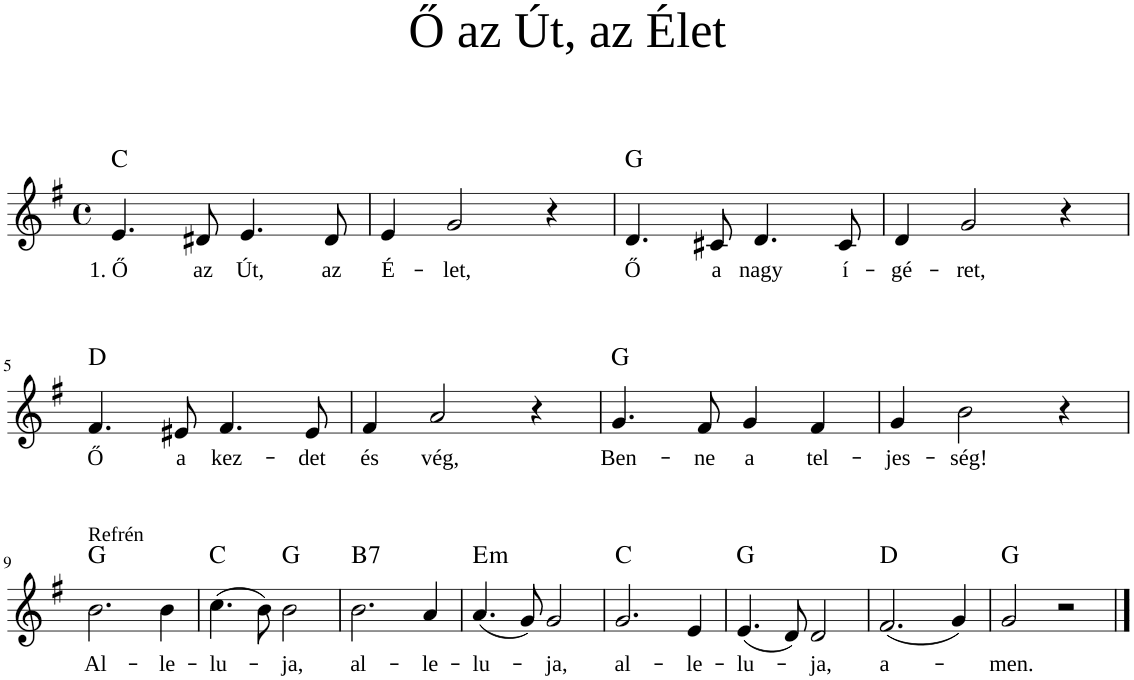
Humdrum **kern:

**kern	**text	**harte
*part1	*part1	*part1
*staff1	*staff1	*
*I"Piano	*	*
*I'Pno	*	*
*clefG2	*	*
*k[f#]	*	*
*M4/4	*	*
*met(c)	*	*
=1	=1	=1
!	!LO:LY:b	!LO:H:kt=N.C.
4.e/	1. Ő	N
!	!LO:LY:b	!
8d#X/	az	.
!	!LO:LY:b	!
4.e/	Út,	.
!	!LO:LY:b	!
8d#/	az	.
=2	=2	=2
!	!LO:LY:b	!
4e/	É-	.
!	!LO:LY:b	!
2g/	-let,	.
4r	.	.
=3	=3	=3
!	!LO:LY:b	!LO:H:kt=N.C.
4.d/	Ő	N
!	!LO:LY:b	!
8c#X/	a	.
!	!LO:LY:b	!
4.d/	nagy	.
!	!LO:LY:b	!
8c#/	í-	.
=4	=4	=4
!	!LO:LY:b	!
4d/	-gé-	.
!	!LO:LY:b	!
2g/	-ret,	.
4r	.	.
!!LO:LB:g=z
=5	=5	=5
!	!LO:LY:b	!LO:H:kt=N.C.
4.f#/	Ő	N
!	!LO:LY:b	!
8e#X/	a	.
!	!LO:LY:b	!
4.f#/	kez-	.
!	!LO:LY:b	!
8e#/	-det	.
=6	=6	=6
!	!LO:LY:b	!
4f#/	és	.
!	!LO:LY:b	!
2a/	vég,	.
4r	.	.
=7	=7	=7
!	!LO:LY:b	!LO:H:kt=N.C.
4.g/	Ben-	N
!	!LO:LY:b	!
8f#/	-ne	.
!	!LO:LY:b	!
4g/	a	.
!	!LO:LY:b	!
4f#/	tel-	.
=8	=8	=8
!	!LO:LY:b	!
4g/	-jes-	.
!	!LO:LY:b	!
2b\	-ség!	.
4r	.	.
!!LO:LB:g=z
=9	=9	=9
!LO:TX:a:t=Refrén	!	!
!	!LO:LY:b	!LO:H:kt=N.C.
2.b\	Al-	N
!	!LO:LY:b	!
4b\	-le-	.
=10	=10	=10
!	!LO:LY:b	!LO:H:kt=N.C.
(4.cc\	-lu-	N
8b\)	.	.
!	!LO:LY:b	!LO:H:kt=N.C.
2b\	-ja,	N
=11	=11	=11
!	!LO:LY:b	!LO:H:kt=7
2.b\	al-	B:7
!	!LO:LY:b	!
4a/	-le-	.
=12	=12	=12
!	!LO:LY:b	!LO:H:kt=m
(4.a/	-lu-	E:min
8g/)	.	.
!	!LO:LY:b	!
2g/	-ja,	.
=13	=13	=13
!	!LO:LY:b	!LO:H:kt=N.C.
2.g/	al-	N
!	!LO:LY:b	!
4e/	-le-	.
=14	=14	=14
!	!LO:LY:b	!LO:H:kt=N.C.
(4.e/	-lu-	N
8d/)	.	.
!	!LO:LY:b	!
2d/	-ja,	.
=15	=15	=15
!	!LO:LY:b	!LO:H:kt=N.C.
(2.f#/	a-	N
4g/)	.	.
=16	=16	=16
!	!LO:LY:b	!LO:H:kt=N.C.
2g/	-men.	N
2r	.	.
==	==	==
*-	*-	*-
